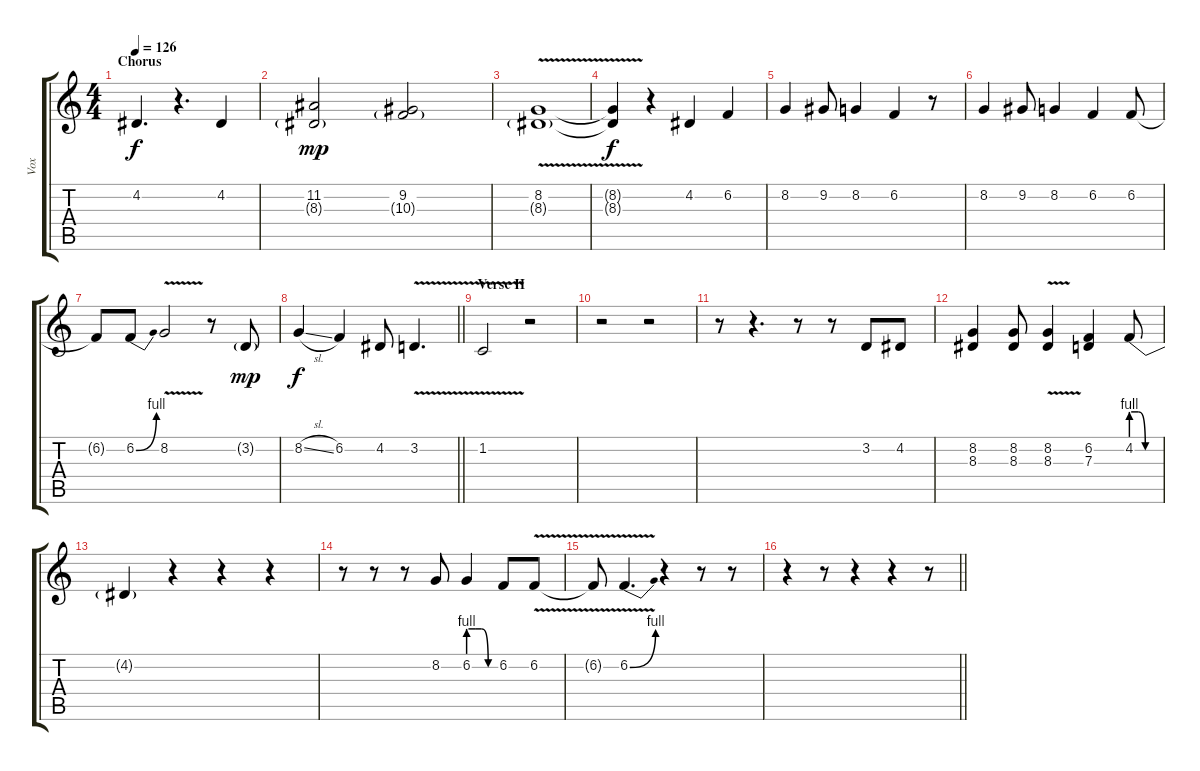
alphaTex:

\track ("Vox" "Vox") {instrument lead2sawtooth}
\staff {score tabs}
\tuning (E4 B3 G3 D3 A2 E2) {hide}
\ts (4 4)
\section ("" "Chorus")
\tempo 126
\clef g2
\ks c
4.2{t}.4{d dy f} r.4{d} 4.2.4 |
(11.2 8.3{g}).2{dy mp} (9.2 10.3{g}).2 |
(8.2{v} 8.3{v g}).1 |
(8.2{t} 8.3{t}).4{dy f} r.4 4.2.4 6.2.4 |
8.2.4 9.2.8 8.2.4 6.2.4 r.8 |
8.2.4 9.2.8 8.2.4 6.2.4 6.2.8 |
6.2{t}.8 6.2{be (bend 0 0 60 4)}.8 8.2{v}.2 r.8 3.2{g}.8{dy mp} |
\barLineRight lightlight
8.2{sl}.4{dy f} 6.2.4 4.2.8 3.2{v}.4{d} |
\section ("" "Verse II")
1.2{v}.2 r.2 |
r.2 r.2 |
r.8 r.4{d} r.8 r.8 3.2.8 4.2.8 |
(8.2 8.3).4 (8.2 8.3).8 (8.2{v} 8.3{v}).4 (6.2 7.3).4 4.2{be (custom 0 4 15 4 30 0 60 0)}.8 |
4.2{t}.4 r.4 r.4 r.4 |
r.8 r.8 r.8 8.2.8 6.2{be (custom 0 4 15 4 29 4 44 0 60 0)}.4 6.2.8 6.2{v}.8 |
6.2{t}.8 6.2{be (bend 0 0 60 4) v}.4{d} r.4 r.8 r.8 |
\barLineRight lightlight
r.4 r.8 r.4 r.4 r.8
